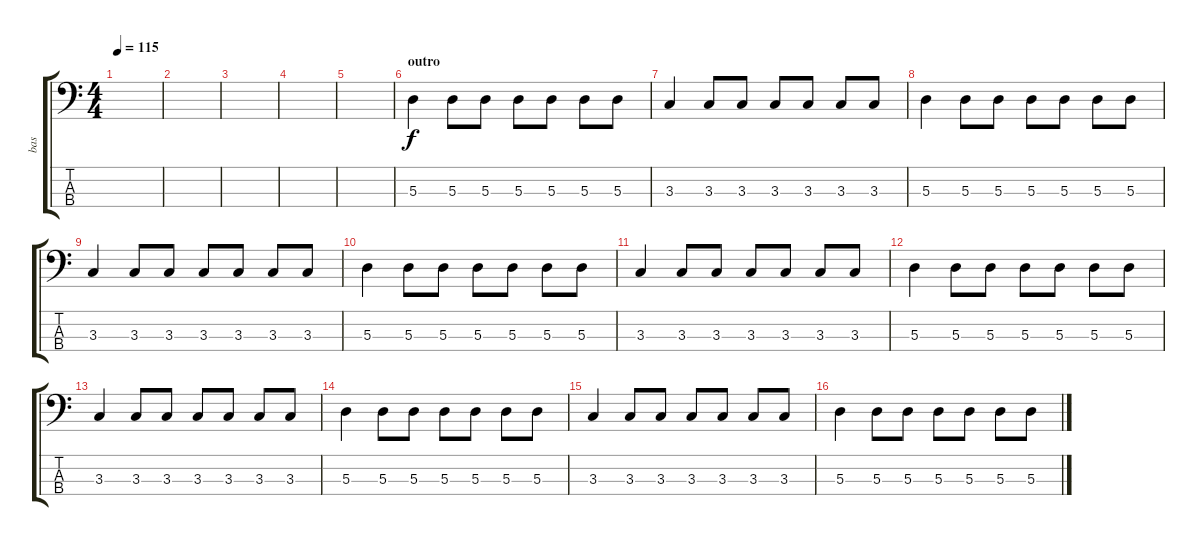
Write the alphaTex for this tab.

\track ("bas" "bas") {instrument electricbassfinger}
\staff {score tabs}
\tuning (G2 D2 A1 E1) {hide}
\ts (4 4)
\tempo 115
\clef f4
\ks c
|
|
|
|
|
\section ("" "outro")
5.3.4 5.3.8 5.3.8 5.3.8 5.3.8 5.3.8 5.3.8 |
3.3.4 3.3.8 3.3.8 3.3.8 3.3.8 3.3.8 3.3.8 |
5.3.4 5.3.8 5.3.8 5.3.8 5.3.8 5.3.8 5.3.8 |
3.3.4 3.3.8 3.3.8 3.3.8 3.3.8 3.3.8 3.3.8 |
5.3.4 5.3.8 5.3.8 5.3.8 5.3.8 5.3.8 5.3.8 |
3.3.4 3.3.8 3.3.8 3.3.8 3.3.8 3.3.8 3.3.8 |
5.3.4 5.3.8 5.3.8 5.3.8 5.3.8 5.3.8 5.3.8 |
3.3.4 3.3.8 3.3.8 3.3.8 3.3.8 3.3.8 3.3.8 |
5.3.4 5.3.8 5.3.8 5.3.8 5.3.8 5.3.8 5.3.8 |
3.3.4 3.3.8 3.3.8 3.3.8 3.3.8 3.3.8 3.3.8 |
5.3.4 5.3.8 5.3.8 5.3.8 5.3.8 5.3.8 5.3.8
